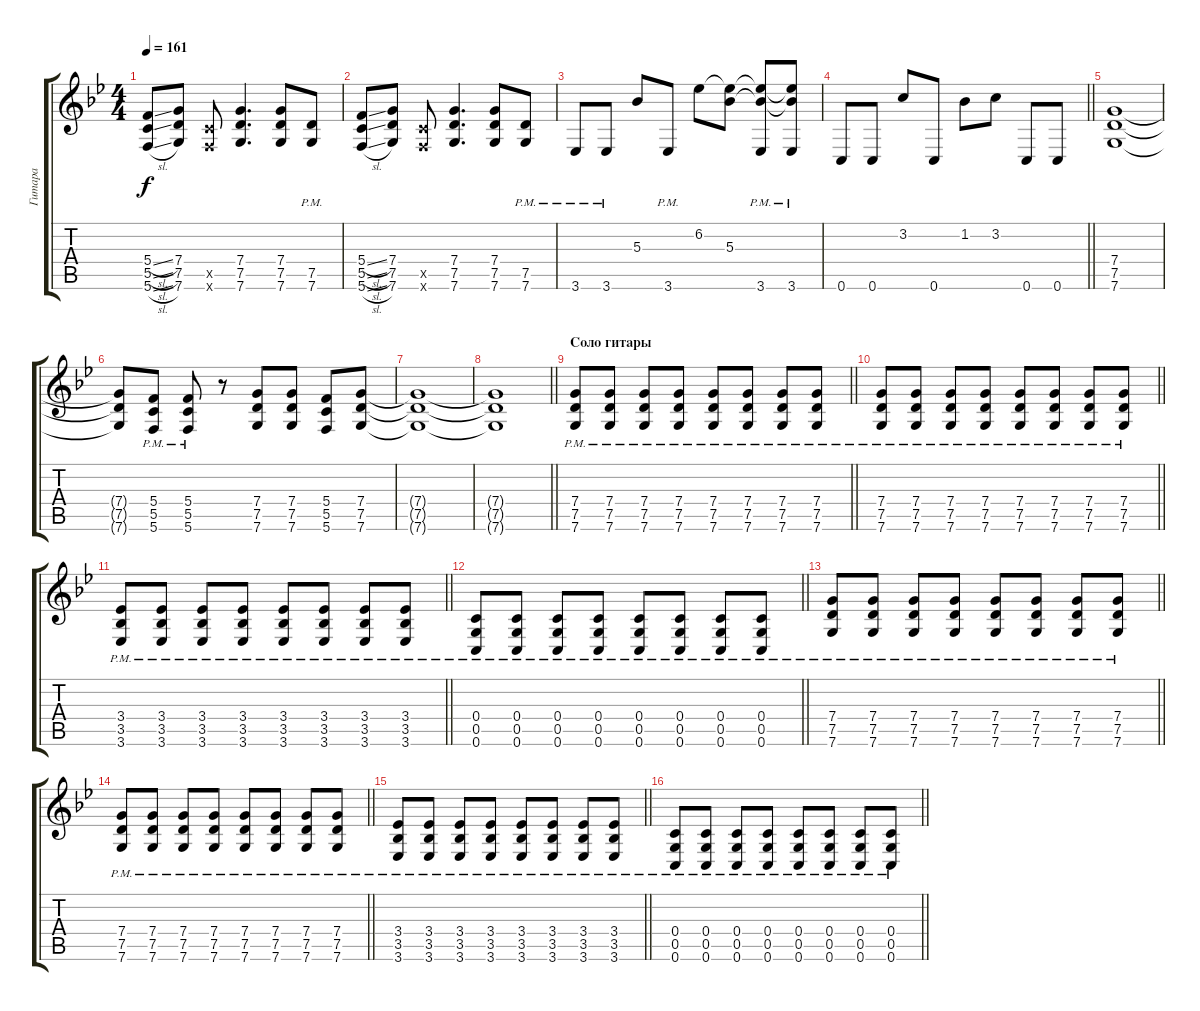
\track ("Гитара" "Гитара") {instrument distortionguitar}
\staff {score tabs}
\tuning (D4 A3 F3 C3 G2 C2) {hide}
\ts (4 4)
\tempo 161
\clef g2
\ks gminor
(5.4{sl} 5.5{sl} 5.6{sl}).8{dy f} (7.4 7.5 7.6).8 (5.5{x} 5.6{x}).8 (7.4 7.5 7.6).4{d} (7.4 7.5 7.6).8 (7.5{pm} 7.6{pm}).8 |
(5.4{sl} 5.5{sl} 5.6{sl}).8 (7.4 7.5 7.6).8 (5.5{x} 5.6{x}).8 (7.4 7.5 7.6).4{d} (7.4 7.5 7.6).8 (7.5{pm} 7.6{pm}).8 |
3.6{pm}.8 3.6{pm}.8 5.3.8 3.6{pm}.8 6.2.8 (6.2{t} 5.3).8 (6.2{t} 5.3{t} 3.6{pm}).8 (6.2{t} 5.3{t} 3.6{pm}).8 |
\barLineRight lightlight
0.6.8 0.6.8 3.2.8 0.6.8 1.2.8 3.2.8 0.6.8 0.6.8 |
\section ("" "")
(7.4 7.5 7.6).1 |
(7.4{t} 7.5{t} 7.6{t}).8 (5.4{pm} 5.5{pm} 5.6{pm}).8 (5.4{pm} 5.5{pm} 5.6{pm}).8 r.8 (7.4 7.5 7.6).8 (7.4 7.5 7.6).8 (5.4 5.5 5.6).8 (7.4 7.5 7.6).8 |
(7.4{t} 7.5{t} 7.6{t}).1 |
\barLineRight lightlight
(7.4{t} 7.5{t} 7.6{t}).1 |
\section ("" "Соло гитары")
\barLineRight lightlight
(7.4{pm} 7.5{pm} 7.6{pm}).8 (7.4{pm} 7.5{pm} 7.6{pm}).8 (7.4{pm} 7.5{pm} 7.6{pm}).8 (7.4{pm} 7.5{pm} 7.6{pm}).8 (7.4{pm} 7.5{pm} 7.6{pm}).8 (7.4{pm} 7.5{pm} 7.6{pm}).8 (7.4{pm} 7.5{pm} 7.6{pm}).8 (7.4{pm} 7.5{pm} 7.6{pm}).8 |
\barLineRight lightlight
(7.4{pm} 7.5{pm} 7.6{pm}).8 (7.4{pm} 7.5{pm} 7.6{pm}).8 (7.4{pm} 7.5{pm} 7.6{pm}).8 (7.4{pm} 7.5{pm} 7.6{pm}).8 (7.4{pm} 7.5{pm} 7.6{pm}).8 (7.4{pm} 7.5{pm} 7.6{pm}).8 (7.4{pm} 7.5{pm} 7.6{pm}).8 (7.4{pm} 7.5{pm} 7.6{pm}).8 |
\barLineRight lightlight
(3.4{pm} 3.5{pm} 3.6{pm}).8 (3.4{pm} 3.5{pm} 3.6{pm}).8 (3.4{pm} 3.5{pm} 3.6{pm}).8 (3.4{pm} 3.5{pm} 3.6{pm}).8 (3.4{pm} 3.5{pm} 3.6{pm}).8 (3.4{pm} 3.5{pm} 3.6{pm}).8 (3.4{pm} 3.5{pm} 3.6{pm}).8 (3.4{pm} 3.5{pm} 3.6{pm}).8 |
\barLineRight lightlight
(0.4{pm} 0.5{pm} 0.6{pm}).8 (0.4{pm} 0.5{pm} 0.6{pm}).8 (0.4{pm} 0.5{pm} 0.6{pm}).8 (0.4{pm} 0.5{pm} 0.6{pm}).8 (0.4{pm} 0.5{pm} 0.6{pm}).8 (0.4{pm} 0.5{pm} 0.6{pm}).8 (0.4{pm} 0.5{pm} 0.6{pm}).8 (0.4{pm} 0.5{pm} 0.6{pm}).8 |
\barLineRight lightlight
(7.4{pm} 7.5{pm} 7.6{pm}).8 (7.4{pm} 7.5{pm} 7.6{pm}).8 (7.4{pm} 7.5{pm} 7.6{pm}).8 (7.4{pm} 7.5{pm} 7.6{pm}).8 (7.4{pm} 7.5{pm} 7.6{pm}).8 (7.4{pm} 7.5{pm} 7.6{pm}).8 (7.4{pm} 7.5{pm} 7.6{pm}).8 (7.4{pm} 7.5{pm} 7.6{pm}).8 |
\barLineRight lightlight
(7.4{pm} 7.5{pm} 7.6{pm}).8 (7.4{pm} 7.5{pm} 7.6{pm}).8 (7.4{pm} 7.5{pm} 7.6{pm}).8 (7.4{pm} 7.5{pm} 7.6{pm}).8 (7.4{pm} 7.5{pm} 7.6{pm}).8 (7.4{pm} 7.5{pm} 7.6{pm}).8 (7.4{pm} 7.5{pm} 7.6{pm}).8 (7.4{pm} 7.5{pm} 7.6{pm}).8 |
\barLineRight lightlight
(3.4{pm} 3.5{pm} 3.6{pm}).8 (3.4{pm} 3.5{pm} 3.6{pm}).8 (3.4{pm} 3.5{pm} 3.6{pm}).8 (3.4{pm} 3.5{pm} 3.6{pm}).8 (3.4{pm} 3.5{pm} 3.6{pm}).8 (3.4{pm} 3.5{pm} 3.6{pm}).8 (3.4{pm} 3.5{pm} 3.6{pm}).8 (3.4{pm} 3.5{pm} 3.6{pm}).8 |
\barLineRight lightlight
(0.4{pm} 0.5{pm} 0.6{pm}).8 (0.4{pm} 0.5{pm} 0.6{pm}).8 (0.4{pm} 0.5{pm} 0.6{pm}).8 (0.4{pm} 0.5{pm} 0.6{pm}).8 (0.4{pm} 0.5{pm} 0.6{pm}).8 (0.4{pm} 0.5{pm} 0.6{pm}).8 (0.4{pm} 0.5{pm} 0.6{pm}).8 (0.4{pm} 0.5{pm} 0.6{pm}).8
